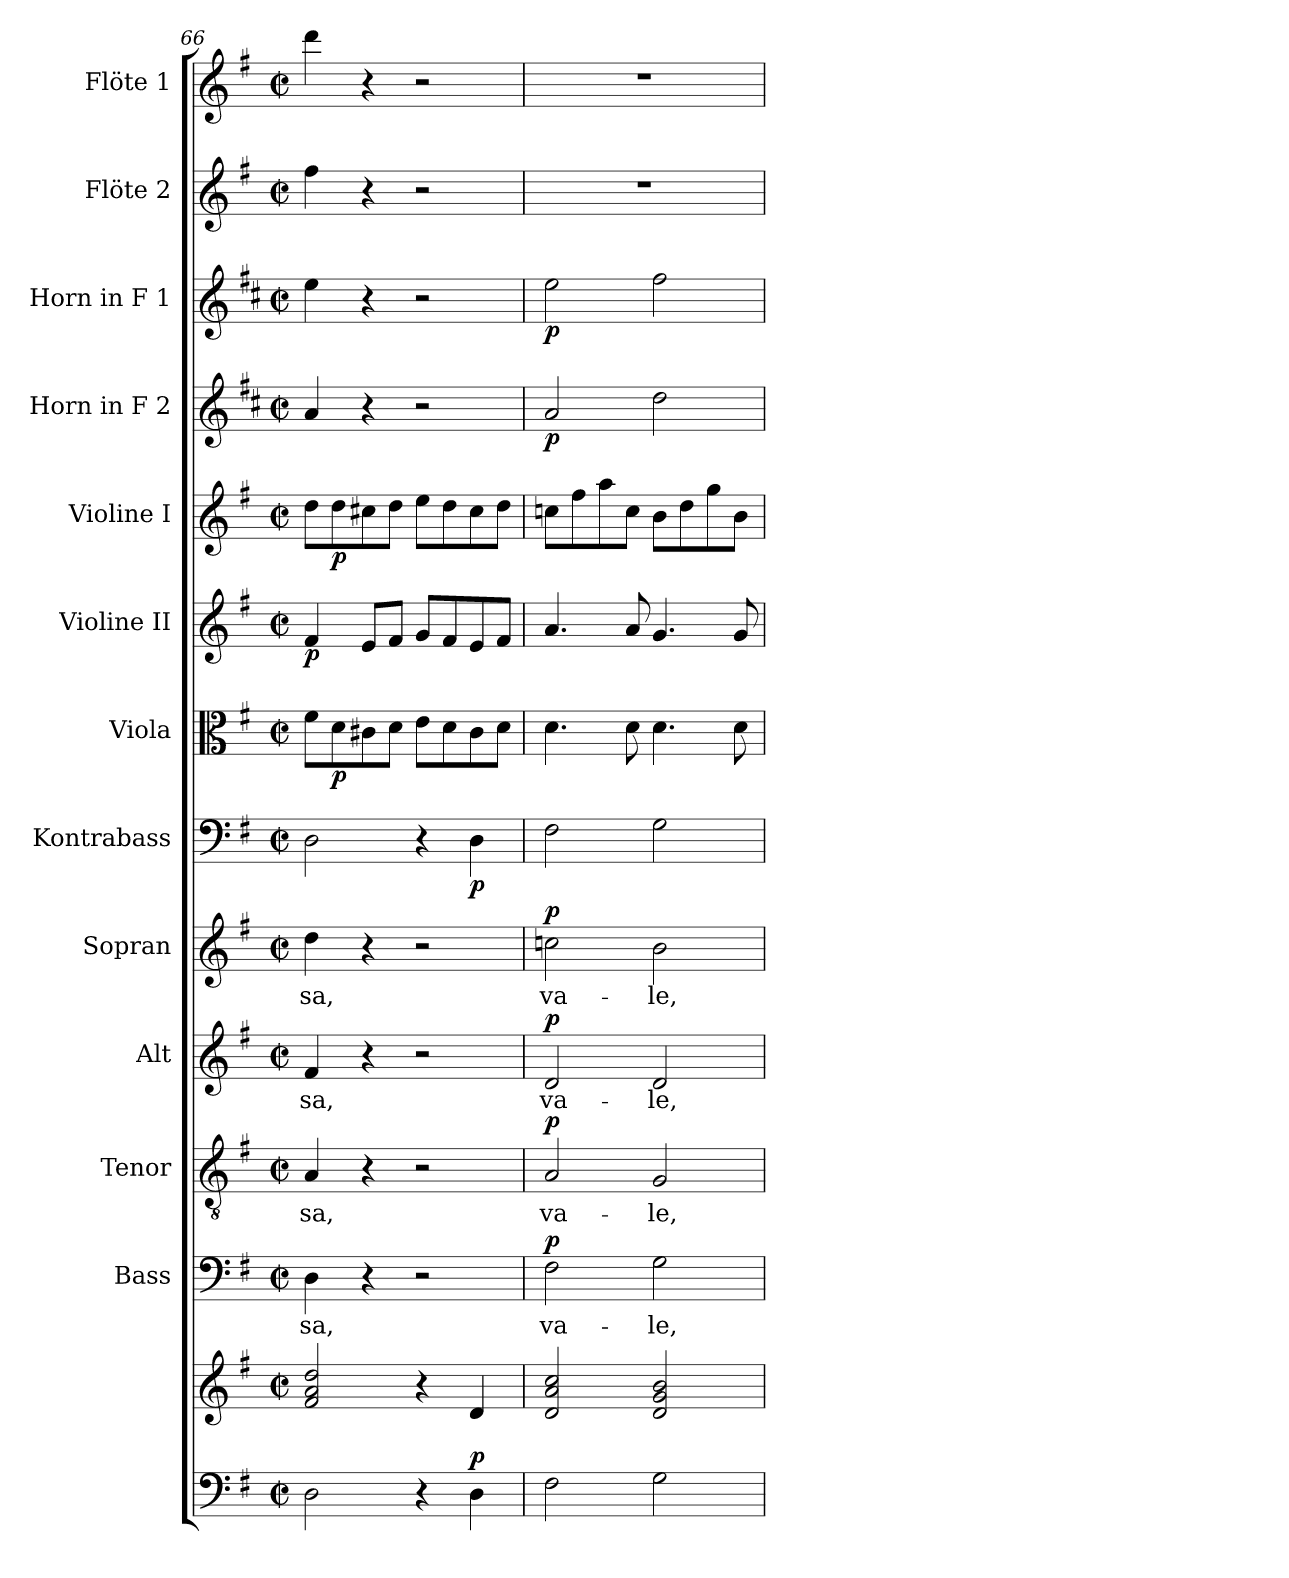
**kern	**kern	**dynam	**kern	**text	**dynam	**kern	**text	**dynam	**kern	**text	**dynam	**kern	**text	**dynam	**kern	**dynam	**kern	**dynam	**kern	**dynam	**kern	**dynam	**kern	**dynam	**kern	**dynam	**kern	**kern
*part13	*part13	*part13	*part12	*part12	*part12	*part11	*part11	*part11	*part10	*part10	*part10	*part9	*part9	*part9	*part8	*part8	*part7	*part7	*part6	*part6	*part5	*part5	*part4	*part4	*part3	*part3	*part2	*part1
*staff14	*staff13	*staff13/14	*staff12	*staff12	*staff12	*staff11	*staff11	*staff11	*staff10	*staff10	*staff10	*staff9	*staff9	*staff9	*staff8	*staff8	*staff7	*staff7	*staff6	*staff6	*staff5	*staff5	*staff4	*staff4	*staff3	*staff3	*staff2	*staff1
*	*	*	*I"Bass	*	*	*I"Tenor	*	*	*I"Alt	*	*	*I"Sopran	*	*	*I"Kontrabass	*	*I"Viola	*	*I"Violine II	*	*I"Violine I	*	*I"Horn in F 2	*	*I"Horn in F 1	*	*I"Flöte 2	*I"Flöte 1
*	*	*	*I'B.	*	*	*I'T.	*	*	*I'A.	*	*	*I'S.	*	*	*I'Kb.	*	*I'Vla.	*	*I'Vl. II	*	*I'Vl. I	*	*I'Hrn. F 2	*	*I'Hrn. F 1	*	*I'Fl. 2	*I'Fl. 1
*clefF4	*clefG2	*	*clefF4	*	*	*clefGv2	*	*	*clefG2	*	*	*clefG2	*	*	*clefF4	*	*clefC3	*	*clefG2	*	*clefG2	*	*clefG2	*	*clefG2	*	*clefG2	*clefG2
*	*	*	*	*	*	*	*	*	*	*	*	*	*	*	*ITrd7c12	*	*	*	*	*	*	*	*ITrd4c7	*	*ITrd4c7	*	*	*
*k[f#]	*k[f#]	*	*k[f#]	*	*	*k[f#]	*	*	*k[f#]	*	*	*k[f#]	*	*	*k[f#]	*	*k[f#]	*	*k[f#]	*	*k[f#]	*	*k[f#]	*	*k[f#]	*	*k[f#]	*k[f#]
*G:	*G:	*	*G:	*	*	*G:	*	*	*G:	*	*	*G:	*	*	*G:	*	*G:	*	*G:	*	*G:	*	*G:	*	*G:	*	*G:	*G:
*M2/2	*M2/2	*	*M2/2	*	*	*M2/2	*	*	*M2/2	*	*	*M2/2	*	*	*M2/2	*	*M2/2	*	*M2/2	*	*M2/2	*	*M2/2	*	*M2/2	*	*M2/2	*M2/2
*met(c|)	*met(c|)	*	*met(c|)	*	*	*met(c|)	*	*	*met(c|)	*	*	*met(c|)	*	*	*met(c|)	*	*met(c|)	*	*met(c|)	*	*met(c|)	*	*met(c|)	*	*met(c|)	*	*met(c|)	*met(c|)
=66	=66	=66	=66	=66	=66	=66	=66	=66	=66	=66	=66	=66	=66	=66	=66	=66	=66	=66	=66	=66	=66	=66	=66	=66	=66	=66	=66	=66
!	!	!	!	!LO:LY:b	!	!	!LO:LY:b	!	!	!LO:LY:b	!	!	!LO:LY:b	!	!	!	!	!	!	!LO:DY:b	!	!	!	!	!	!	!	!
2D\	2f#/ 2a/ 2dd/	.	4D\	-sa,	.	4A/	-sa,	.	4f#/	-sa,	.	4dd\	-sa,	.	2DD\	.	8f#\L	.	4f#/	p	8dd\L	.	4d/	.	4a\	.	4ff#\	4ddd\
!	!	!	!	!	!	!	!	!	!	!	!	!	!	!	!	!	!	!LO:DY:b	!	!	!	!LO:DY:b	!	!	!	!	!	!
.	.	.	.	.	.	.	.	.	.	.	.	.	.	.	.	.	8d\	p	.	.	8dd\	p	.	.	.	.	.	.
.	.	.	4r	.	.	4r	.	.	4r	.	.	4r	.	.	.	.	8c#X\	.	8e/L	.	8cc#X\	.	4r	.	4r	.	4r	4r
.	.	.	.	.	.	.	.	.	.	.	.	.	.	.	.	.	8d\J	.	8f#/J	.	8dd\J	.	.	.	.	.	.	.
4r	4r	.	2r	.	.	2r	.	.	2r	.	.	2r	.	.	4r	.	8e\L	.	8g/L	.	8ee\L	.	2r	.	2r	.	2r	2r
.	.	.	.	.	.	.	.	.	.	.	.	.	.	.	.	.	8d\	.	8f#/	.	8dd\	.	.	.	.	.	.	.
!	!	!LO:DY:a=2	!	!	!	!	!	!	!	!	!	!	!	!	!	!LO:DY:b	!	!	!	!	!	!	!	!	!	!	!	!
4D\	4d/	p	.	.	.	.	.	.	.	.	.	.	.	.	4DD\	p	8c#\	.	8e/	.	8cc#\	.	.	.	.	.	.	.
.	.	.	.	.	.	.	.	.	.	.	.	.	.	.	.	.	8d\J	.	8f#/J	.	8dd\J	.	.	.	.	.	.	.
=67	=67	=67	=67	=67	=67	=67	=67	=67	=67	=67	=67	=67	=67	=67	=67	=67	=67	=67	=67	=67	=67	=67	=67	=67	=67	=67	=67	=67
!	!	!	!	!LO:LY:b	!LO:DY:a	!	!LO:LY:b	!LO:DY:a	!	!LO:LY:b	!LO:DY:a	!	!LO:LY:b	!LO:DY:a	!	!	!	!	!	!	!	!	!	!LO:DY:b	!	!LO:DY:b	!	!
2F#\	2d/ 2a/ 2cc/	.	2F#\	va-	p	2A/	va-	p	2d/	va-	p	2ccn\	va-	p	2FF#\	.	4.d\	.	4.a/	.	8ccn\L	.	2d/	p	2a\	p	1r	1r
.	.	.	.	.	.	.	.	.	.	.	.	.	.	.	.	.	.	.	.	.	8ff#\	.	.	.	.	.	.	.
.	.	.	.	.	.	.	.	.	.	.	.	.	.	.	.	.	.	.	.	.	8aa\	.	.	.	.	.	.	.
.	.	.	.	.	.	.	.	.	.	.	.	.	.	.	.	.	8d\	.	8a/	.	8cc\J	.	.	.	.	.	.	.
!	!	!	!	!LO:LY:b	!	!	!LO:LY:b	!	!	!LO:LY:b	!	!	!LO:LY:b	!	!	!	!	!	!	!	!	!	!	!	!	!	!	!
2G\	2d/ 2g/ 2b/	.	2G\	-le,	.	2G/	-le,	.	2d/	-le,	.	2b\	-le,	.	2GG\	.	4.d\	.	4.g/	.	8b\L	.	2g\	.	2b\	.	.	.
.	.	.	.	.	.	.	.	.	.	.	.	.	.	.	.	.	.	.	.	.	8dd\	.	.	.	.	.	.	.
.	.	.	.	.	.	.	.	.	.	.	.	.	.	.	.	.	.	.	.	.	8gg\	.	.	.	.	.	.	.
.	.	.	.	.	.	.	.	.	.	.	.	.	.	.	.	.	8d\	.	8g/	.	8b\J	.	.	.	.	.	.	.
=	=	=	=	=	=	=	=	=	=	=	=	=	=	=	=	=	=	=	=	=	=	=	=	=	=	=	=	=
*-	*-	*-	*-	*-	*-	*-	*-	*-	*-	*-	*-	*-	*-	*-	*-	*-	*-	*-	*-	*-	*-	*-	*-	*-	*-	*-	*-	*-
